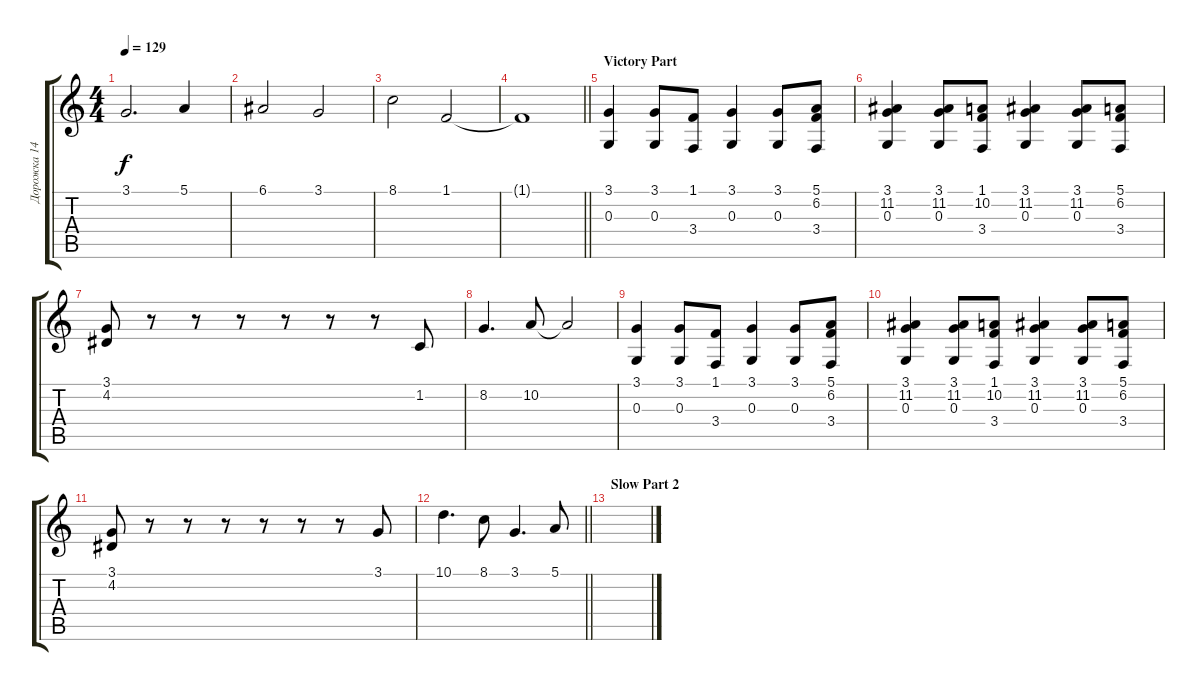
\track ("Дорожка 14" "Дорожка 14") {instrument trumpet}
\staff {score tabs}
\tuning (E4 B3 G3 D3 A2 E2) {hide}
\ts (4 4)
\tempo 129
\clef g2
\ks c
3.1.2{d dy f} 5.1.4 |
6.1.2 3.1.2 |
8.1.2 1.1.2 |
\barLineRight lightlight
1.1{t}.1 |
\section ("" "Victory Part")
(3.1 0.3).4 (3.1 0.3).8 (1.1 3.4).8 (3.1 0.3).4 (3.1 0.3).8 (5.1 6.2 3.4).8 |
(3.1 11.2 0.3).4 (3.1 11.2 0.3).8 (1.1 10.2 3.4).8 (3.1 11.2 0.3).4 (3.1 11.2 0.3).8 (5.1 6.2 3.4).8 |
(3.1 4.2).8 r.8 r.8 r.8 r.8 r.8 r.8 1.2.8 |
8.2.4{d} 10.2.8 10.2{t}.2 |
(3.1 0.3).4 (3.1 0.3).8 (1.1 3.4).8 (3.1 0.3).4 (3.1 0.3).8 (5.1 6.2 3.4).8 |
(3.1 11.2 0.3).4 (3.1 11.2 0.3).8 (1.1 10.2 3.4).8 (3.1 11.2 0.3).4 (3.1 11.2 0.3).8 (5.1 6.2 3.4).8 |
(3.1 4.2).8 r.8 r.8 r.8 r.8 r.8 r.8 3.1.8 |
\barLineRight lightlight
10.1.4{d} 8.1.8 3.1.4{d} 5.1.8 |
\section ("" "Slow Part 2")
